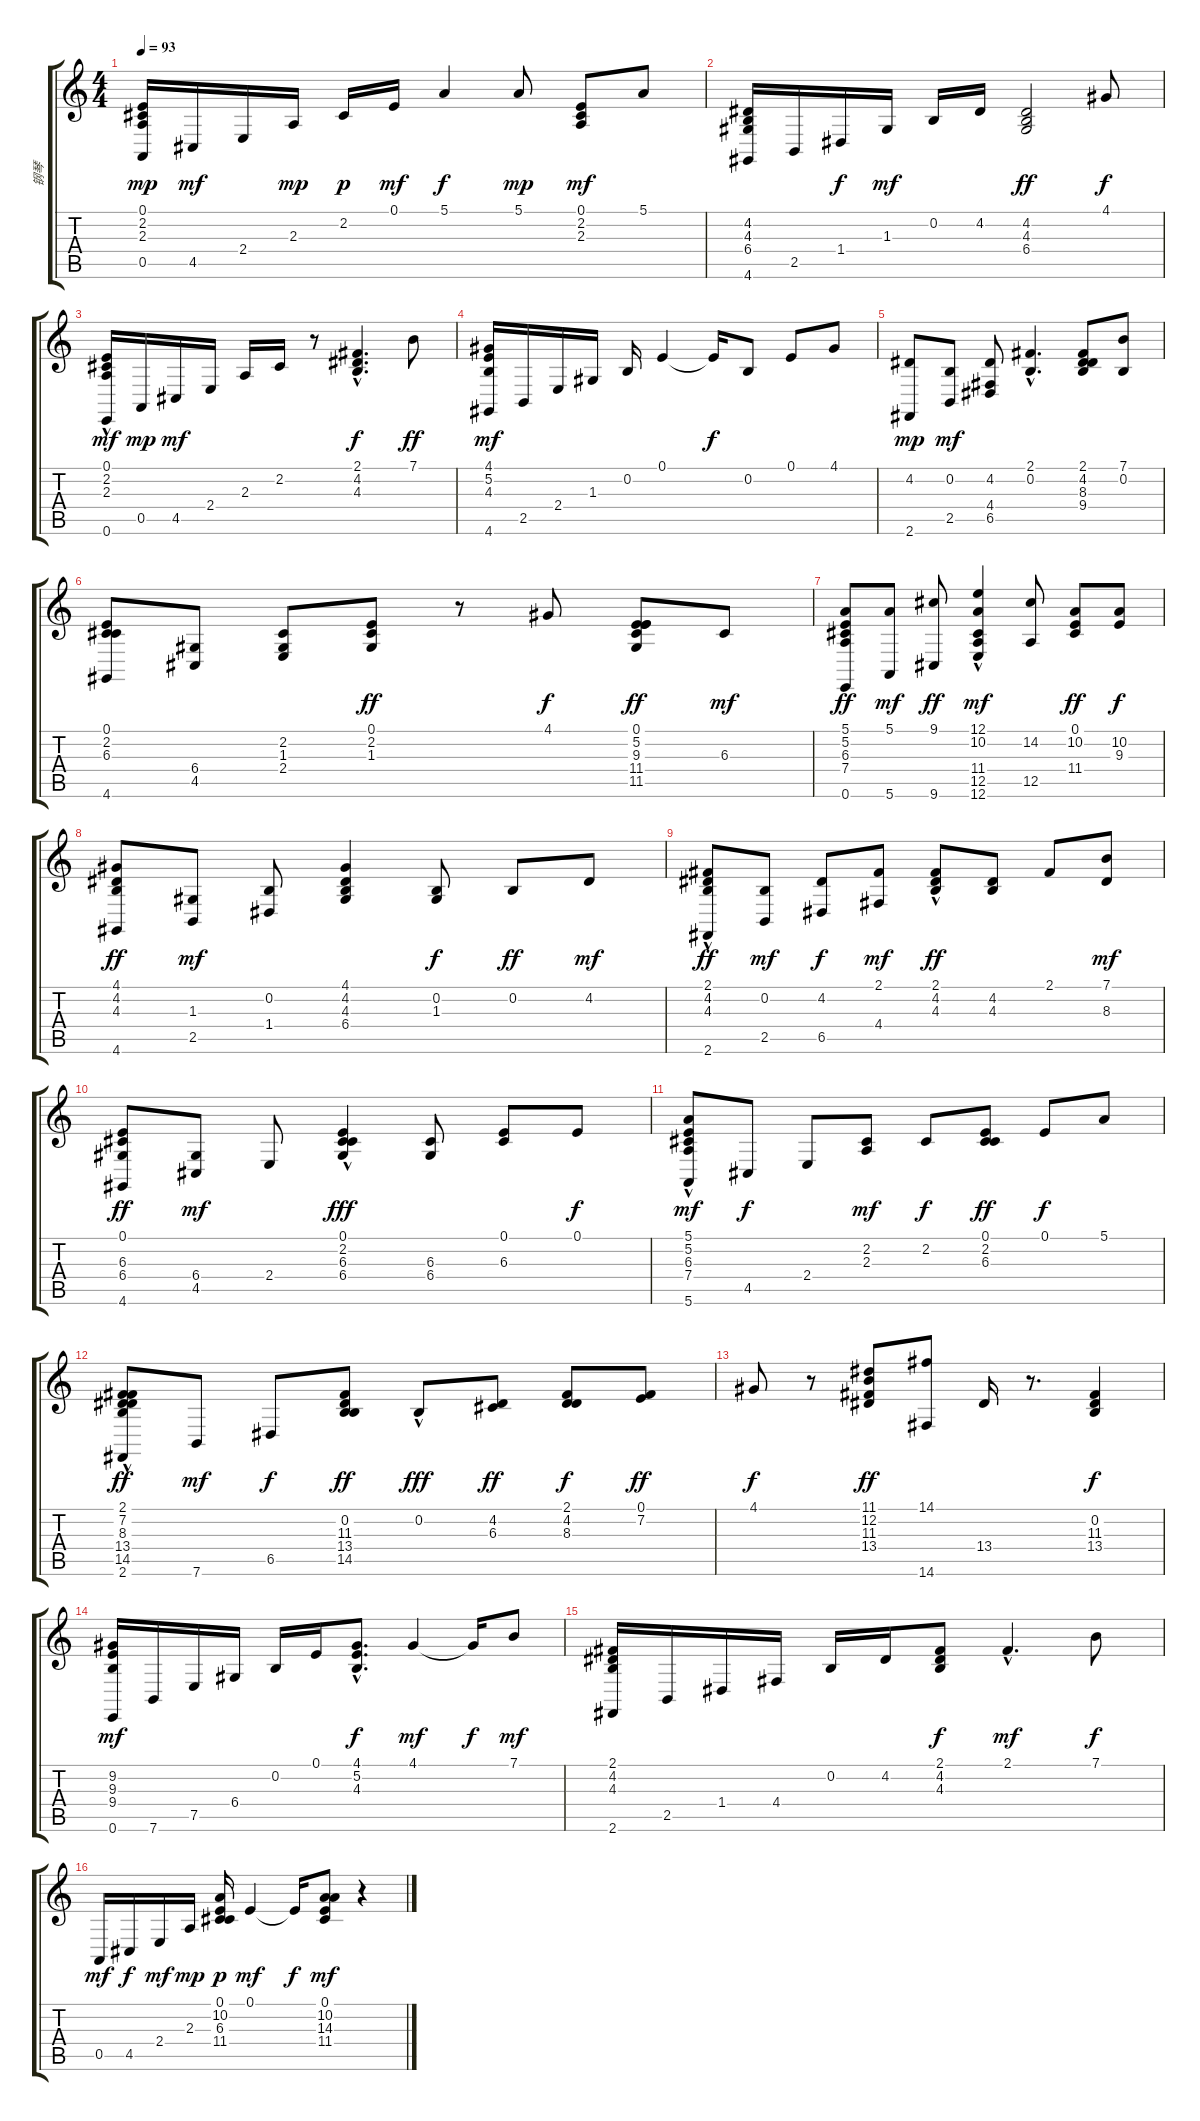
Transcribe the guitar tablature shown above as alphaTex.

\track ("钢琴" "钢琴") {instrument electricgrandpiano}
\staff {score tabs}
\tuning (E4 B3 G3 D3 A2 E2) {hide}
\ts (4 4)
\tempo 93
\clef g2
\ks c
(0.1 2.2 2.3 0.5).16{dy mp} 4.5.16{dy mf} 2.4.16 2.3.16{dy mp} 2.2.16{dy p} 0.1.16{dy mf} 5.1.4{dy f} 5.1.8{dy mp} (0.1 2.2 2.3).8{dy mf} 5.1.8 |
(4.2 4.3 6.4 4.6).16 2.5.16 1.4.16{dy f} 1.3.16{dy mf} 0.2.16 4.2.16 (4.2 4.3 6.4).2{dy ff} 4.1.8{dy f} |
(0.1{hac} 2.2 2.3 0.6).16{dy mf} 0.5.16{dy mp} 4.5.16{dy mf} 2.4.16 2.3.16 2.2.16 r.8 (2.1{hac} 4.2{hac} 4.3{hac}).4{d dy f} 7.1.8{dy ff} |
(4.1 5.2 4.3 4.6).16{dy mf} 2.5.16 2.4.16 1.3.16 0.2.16 0.1.4 0.1{t}.16{dy f} 0.2.8 0.1.8 4.1.8 |
(4.2 2.6).8{dy mp} (0.2 2.5).8{dy mf} (4.2 4.4 6.5).8 (2.1 0.2{hac}).4{d} (2.1 4.2 8.3 9.4).8 (7.1 0.2).8 |
(0.1 2.2 6.3 4.6).8 (6.4 4.5).8 (2.2 1.3 2.4).8 (0.1 2.2 1.3).8{dy ff} r.8 4.1.8{dy f} (0.1 5.2 9.3 11.4 11.5).8{dy ff} 6.3.8{dy mf} |
(5.1 5.2 6.3 7.4 0.6).8{dy ff} (5.1 5.6).8{dy mf} (9.1 9.6).8{dy ff} (12.1 10.2{hac} 11.4{hac} 12.5 12.6).4{dy mf} (14.2 12.5).8 (0.1 10.2 11.4).8{dy ff} (10.2 9.3).8{dy f} |
(4.1 4.2 4.3 4.6).8{dy ff} (1.3 2.5).8{dy mf} (0.2 1.4).8 (4.1 4.2 4.3 6.4).4 (0.2 1.3).8{dy f} 0.2.8{dy ff} 4.2.8{dy mf} |
(2.1 4.2{hac} 4.3 2.6).8{dy ff} (0.2 2.5).8{dy mf} (4.2 6.5).8{dy f} (2.1 4.4).8{dy mf} (2.1{hac} 4.2 4.3).8{dy ff} (4.2 4.3).8 2.1.8 (7.1 8.3).8{dy mf} |
(0.1 6.3 6.4 4.6).8{dy ff} (6.4 4.5).8{dy mf} 2.4.8 (0.1{hac} 2.2 6.3 6.4).4{dy fff} (6.3 6.4).8 (0.1 6.3).8 0.1.8{dy f} |
(5.1{hac} 5.2 6.3 7.4 5.6).8{dy mf} 4.5.8{dy f} 2.4.8 (2.2 2.3).8{dy mf} 2.2.8{dy f} (0.1 2.2 6.3).8{dy ff} 0.1.8{dy f} 5.1.8 |
(2.1{hac} 7.2{hac} 8.3{hac} 13.4{hac} 14.5{hac} 2.6).8{dy ff} 7.6.8{dy mf} 6.5.8{dy f} (0.2 11.3 13.4 14.5).8{dy ff} 0.2{hac}.8{dy fff} (4.2 6.3).8{dy ff} (2.1 4.2 8.3).8{dy f} (0.1 7.2).8{dy ff} |
4.1.8{dy f} r.8 (11.1 12.2 11.3 13.4).8{dy ff} (14.1 14.6).8 13.4.16 r.8{d} (0.2 11.3 13.4).4{dy f} |
(9.2 9.3 9.4 0.6).16{dy mf} 7.6.16 7.5.16 6.4.16 0.2.16 0.1.16 (4.1{hac} 5.2 4.3).8{d dy f} 4.1.4{dy mf} 4.1{t}.16{dy f} 7.1.8{dy mf} |
(2.1 4.2 4.3 2.6).16 2.5.16 1.4.16 4.4.16 0.2.16 4.2.16 (2.1 4.2 4.3).8{dy f} 2.1{hac}.4{d dy mf} 7.1.8{dy f} |
0.5.16{dy mf} 4.5.16{dy f} 2.4.16{dy mf} 2.3.16{dy mp} (0.1 10.2 6.3 11.4).16{dy p} 0.1.4{dy mf} 0.1{t}.16{dy f} (0.1 10.2 14.3 11.4).8{dy mf} r.4
